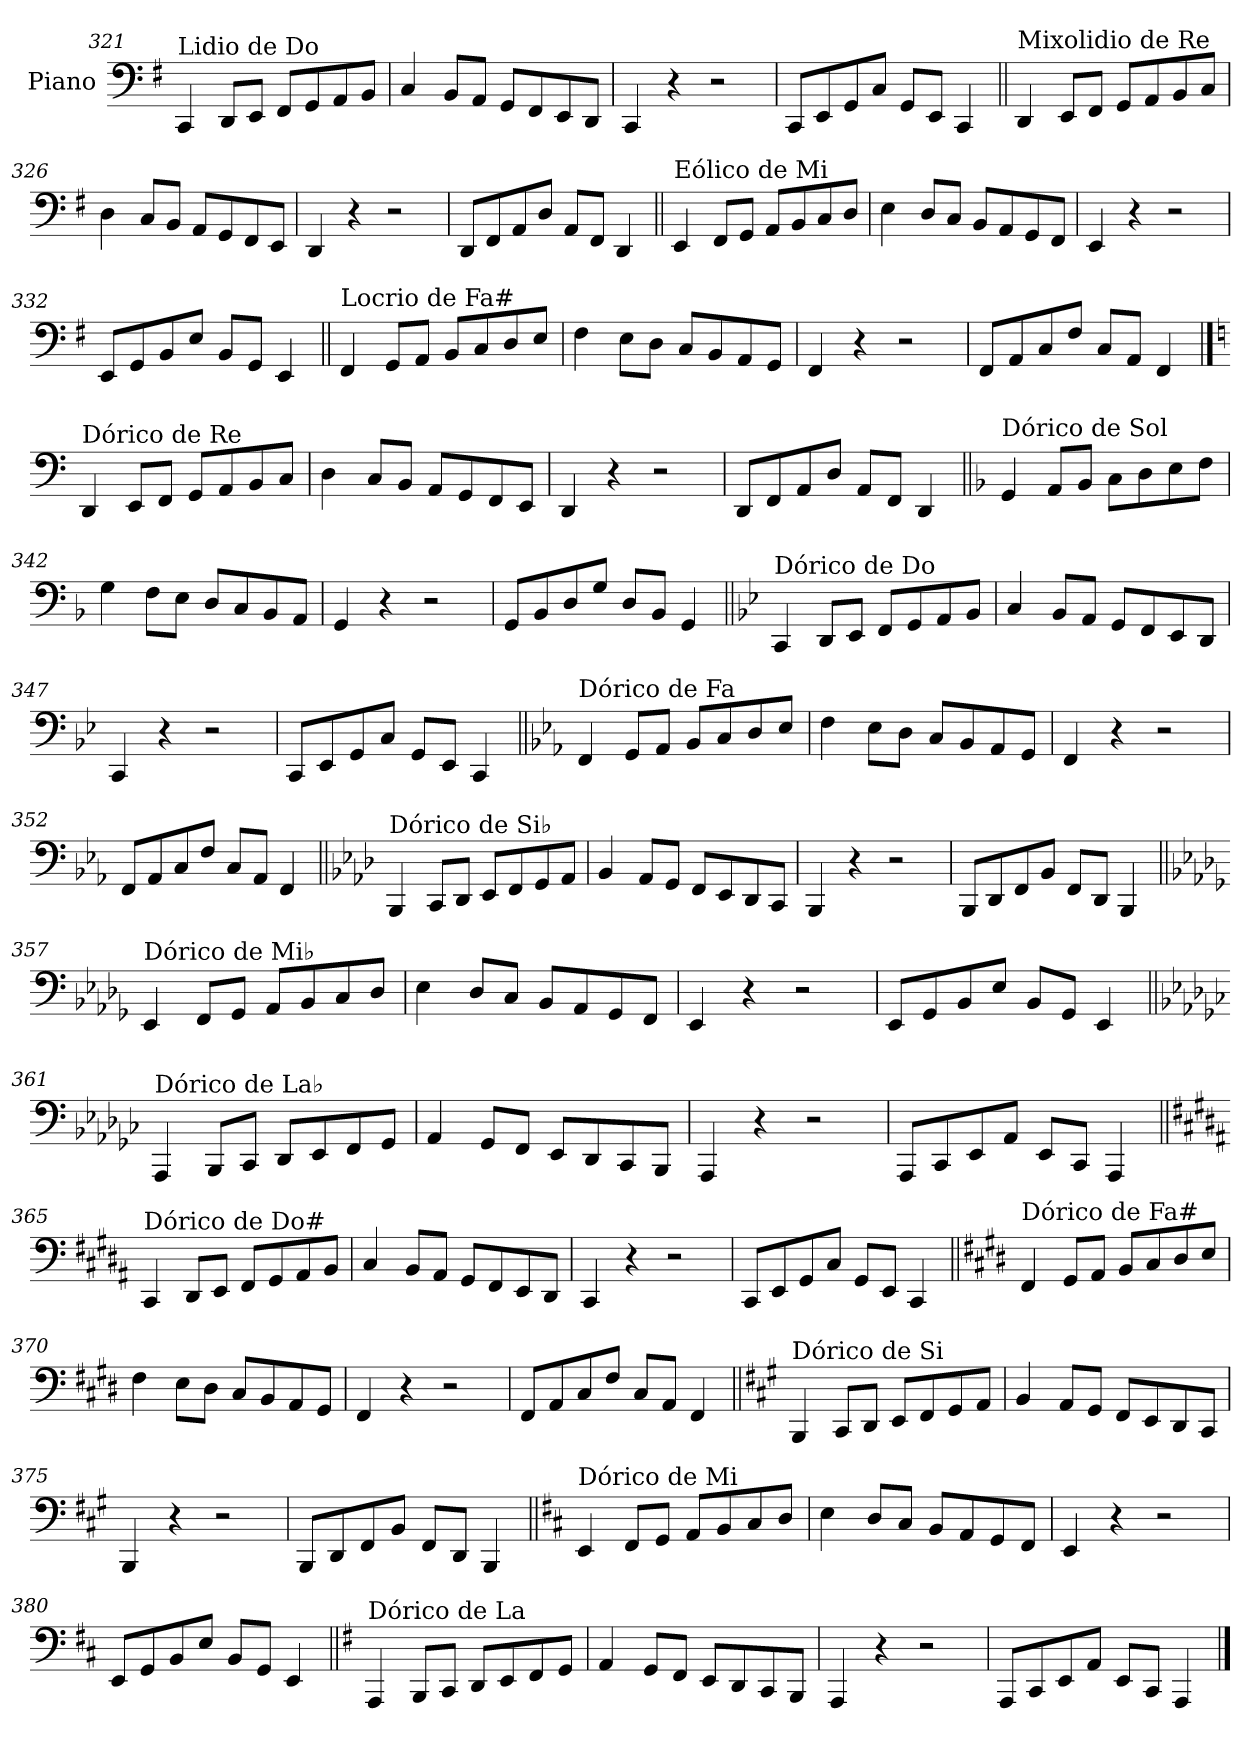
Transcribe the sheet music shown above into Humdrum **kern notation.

**kern
*part1
*staff1
*I"Piano
*I'Pno.
!!LO:LB:g=z
*clefF4
*k[f#]
=321
!LO:TX:a:t=Lidio de Do
4CC/
8DD/L
8EE/J
8FF#/L
8GG/
8AA/
8BB/J
=322
4C/
8BB/L
8AA/J
8GG/L
8FF#/
8EE/
8DD/J
=323
4CC/
4r
2r
=324
8CC/L
8EE/
8GG/
8C/J
8GG/L
8EE/J
4CC/
!!LO:LB:g=z
=325||
!LO:TX:a:t=Mixolidio de Re
4DD/
8EE/L
8FF#/J
8GG/L
8AA/
8BB/
8C/J
=326
4D\
8C/L
8BB/J
8AA/L
8GG/
8FF#/
8EE/J
=327
4DD/
4r
2r
=328
8DD/L
8FF#/
8AA/
8D/J
8AA/L
8FF#/J
4DD/
!!LO:LB:g=z
=329||
!LO:TX:a:t=Eólico de Mi
4EE/
8FF#/L
8GG/J
8AA/L
8BB/
8C/
8D/J
=330
4E\
8D/L
8C/J
8BB/L
8AA/
8GG/
8FF#/J
=331
4EE/
4r
2r
=332
8EE/L
8GG/
8BB/
8E/J
8BB/L
8GG/J
4EE/
!!LO:LB:g=z
=333||
!LO:TX:a:t=Locrio de Fa#
4FF#/
8GG/L
8AA/J
8BB/L
8C/
8D/
8E/J
=334
4F#\
8E\L
8D\J
8C/L
8BB/
8AA/
8GG/J
=335
4FF#/
4r
2r
=336
8FF#/L
8AA/
8C/
8F#/J
8C/L
8AA/J
4FF#/
!!LO:PB:g=z
==337
*k[]
!LO:TX:a:t=Dórico de Re
4DD/
8EE/L
8FF/J
8GG/L
8AA/
8BB/
8C/J
=338
4D\
8C/L
8BB/J
8AA/L
8GG/
8FF/
8EE/J
=339
4DD/
4r
2r
=340
8DD/L
8FF/
8AA/
8D/J
8AA/L
8FF/J
4DD/
!!LO:LB:g=z
=341||
*k[b-]
!LO:TX:a:t=Dórico de Sol
4GG/
8AA/L
8BB-/J
8C\L
8D\
8E\
8F\J
=342
4G\
8F\L
8E\J
8D/L
8C/
8BB-/
8AA/J
=343
4GG/
4r
2r
=344
8GG/L
8BB-/
8D/
8G/J
8D/L
8BB-/J
4GG/
!!LO:LB:g=z
=345||
*k[b-e-]
!LO:TX:a:t=Dórico de Do
4CC/
8DD/L
8EE-/J
8FF/L
8GG/
8AA/
8BB-/J
=346
4C/
8BB-/L
8AA/J
8GG/L
8FF/
8EE-/
8DD/J
=347
4CC/
4r
2r
=348
8CC/L
8EE-/
8GG/
8C/J
8GG/L
8EE-/J
4CC/
!!LO:LB:g=z
=349||
*k[b-e-a-]
!LO:TX:a:t=Dórico de Fa
4FF/
8GG/L
8AA-/J
8BB-/L
8C/
8D/
8E-/J
=350
4F\
8E-\L
8D\J
8C/L
8BB-/
8AA-/
8GG/J
=351
4FF/
4r
2r
=352
8FF/L
8AA-/
8C/
8F/J
8C/L
8AA-/J
4FF/
!!LO:LB:g=z
=353||
*k[b-e-a-d-]
!LO:TX:a:t=Dórico de Si♭
4BBB-/
8CC/L
8DD-/J
8EE-/L
8FF/
8GG/
8AA-/J
=354
4BB-/
8AA-/L
8GG/J
8FF/L
8EE-/
8DD-/
8CC/J
=355
4BBB-/
4r
2r
=356
8BBB-/L
8DD-/
8FF/
8BB-/J
8FF/L
8DD-/J
4BBB-/
!!LO:LB:g=z
=357||
*k[b-e-a-d-g-]
!LO:TX:a:t=Dórico de Mi♭
4EE-/
8FF/L
8GG-/J
8AA-/L
8BB-/
8C/
8D-/J
=358
4E-\
8D-/L
8C/J
8BB-/L
8AA-/
8GG-/
8FF/J
=359
4EE-/
4r
2r
=360
8EE-/L
8GG-/
8BB-/
8E-/J
8BB-/L
8GG-/J
4EE-/
!!LO:LB:g=z
=361||
*k[b-e-a-d-g-c-]
!LO:TX:a:t=Dórico de La♭
4AAA-/
8BBB-/L
8CC-/J
8DD-/L
8EE-/
8FF/
8GG-/J
=362
4AA-/
8GG-/L
8FF/J
8EE-/L
8DD-/
8CC-/
8BBB-/J
=363
4AAA-/
4r
2r
=364
8AAA-/L
8CC-/
8EE-/
8AA-/J
8EE-/L
8CC-/J
4AAA-/
!!LO:LB:g=z
=365||
*k[f#c#g#d#a#]
!LO:TX:a:t=Dórico de Do#
4CC#/
8DD#/L
8EE/J
8FF#/L
8GG#/
8AA#/
8BB/J
=366
4C#/
8BB/L
8AA#/J
8GG#/L
8FF#/
8EE/
8DD#/J
=367
4CC#/
4r
2r
=368
8CC#/L
8EE/
8GG#/
8C#/J
8GG#/L
8EE/J
4CC#/
!!LO:LB:g=z
=369||
*k[f#c#g#d#]
!LO:TX:a:t=Dórico de Fa#
4FF#/
8GG#/L
8AA/J
8BB/L
8C#/
8D#/
8E/J
=370
4F#\
8E\L
8D#\J
8C#/L
8BB/
8AA/
8GG#/J
=371
4FF#/
4r
2r
=372
8FF#/L
8AA/
8C#/
8F#/J
8C#/L
8AA/J
4FF#/
!!LO:LB:g=z
=373||
*k[f#c#g#]
!LO:TX:a:t=Dórico de Si
4BBB/
8CC#/L
8DD/J
8EE/L
8FF#/
8GG#/
8AA/J
=374
4BB/
8AA/L
8GG#/J
8FF#/L
8EE/
8DD/
8CC#/J
=375
4BBB/
4r
2r
=376
8BBB/L
8DD/
8FF#/
8BB/J
8FF#/L
8DD/J
4BBB/
!!LO:LB:g=z
=377||
*k[f#c#]
!LO:TX:a:t=Dórico de Mi
4EE/
8FF#/L
8GG/J
8AA/L
8BB/
8C#/
8D/J
=378
4E\
8D/L
8C#/J
8BB/L
8AA/
8GG/
8FF#/J
=379
4EE/
4r
2r
=380
8EE/L
8GG/
8BB/
8E/J
8BB/L
8GG/J
4EE/
!!LO:LB:g=z
=381||
*k[f#]
!LO:TX:a:t=Dórico de La
4AAA/
8BBB/L
8CC/J
8DD/L
8EE/
8FF#/
8GG/J
=382
4AA/
8GG/L
8FF#/J
8EE/L
8DD/
8CC/
8BBB/J
=383
4AAA/
4r
2r
=384
8AAA/L
8CC/
8EE/
8AA/J
8EE/L
8CC/J
4AAA/
==
*-
